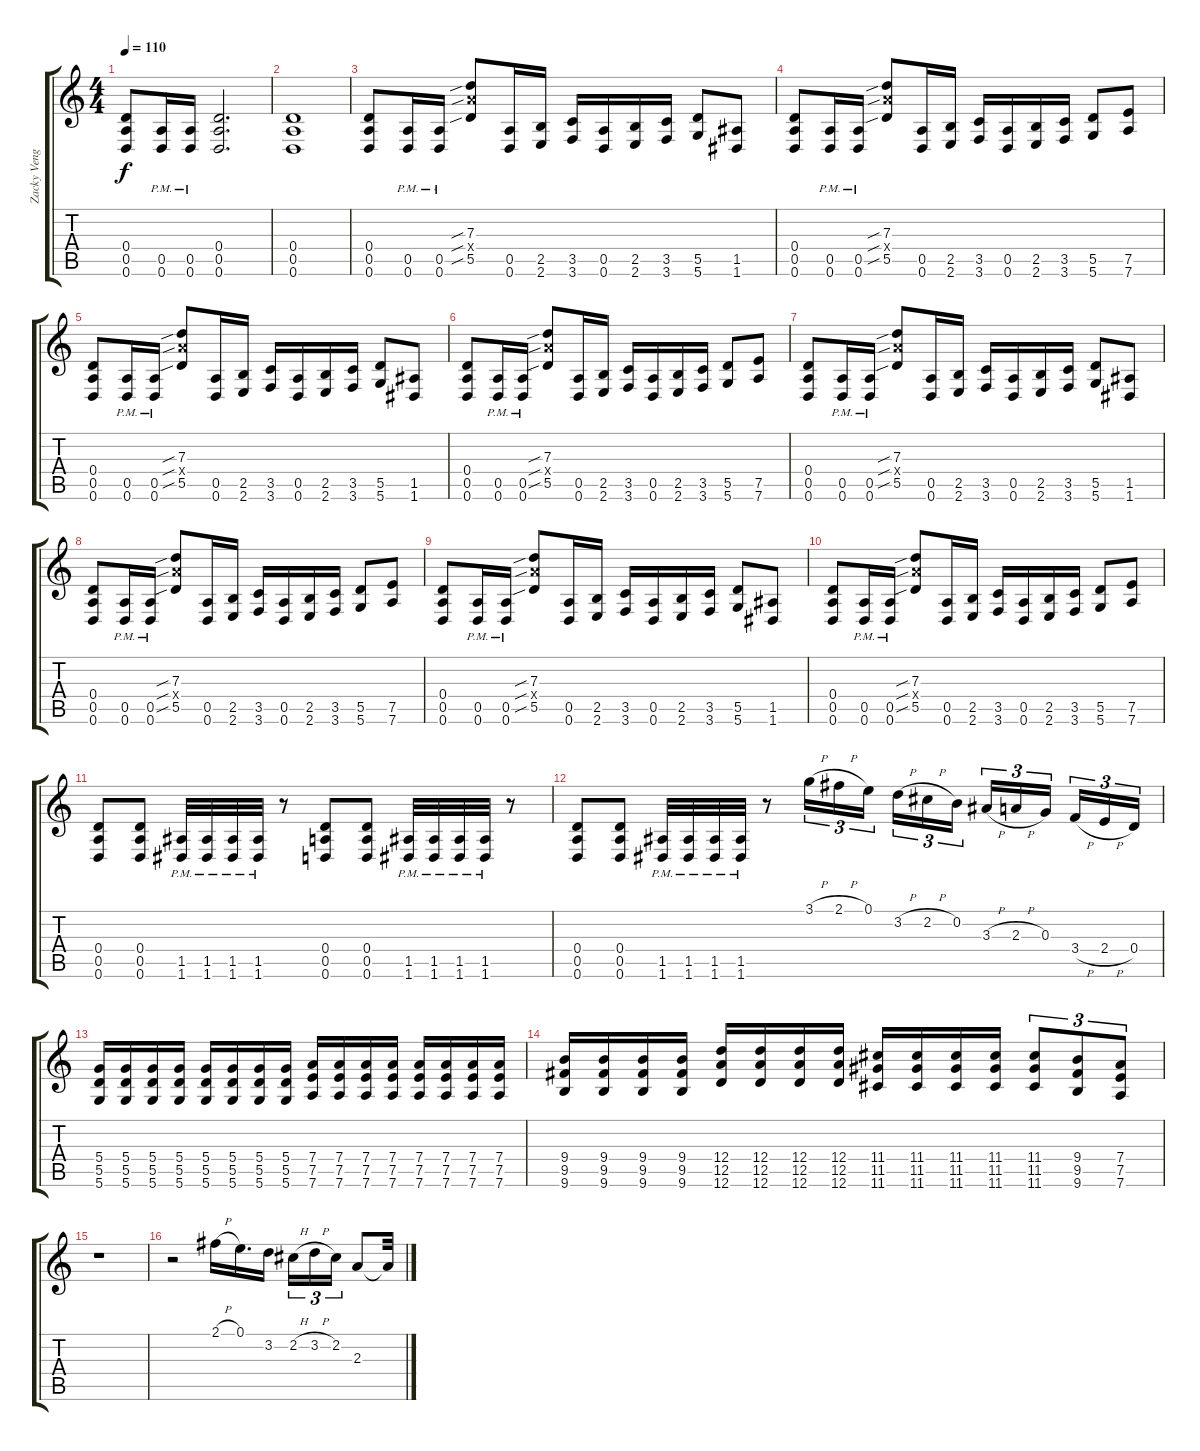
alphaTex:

\track ("Zacky Vengence" "Zacky Veng") {instrument distortionguitar}
\staff {score tabs}
\tuning (E4 B3 G3 D3 A2 D2) {hide}
\ts (4 4)
\tempo 110
\clef g2
\ks c
(0.4 0.5 0.6).8{dy f} (0.5{pm} 0.6).16 (0.5{pm} 0.6).16 (0.4 0.5 0.6).2{d} |
(0.4 0.5 0.6).1 |
(0.4 0.5 0.6).8 (0.5{pm} 0.6).16 (0.5{pm} 0.6).16 (7.3{sib} 7.4{sib x} 5.5{sib}).8 (0.5 0.6).16 (2.5 2.6).16 (3.5 3.6).16 (0.5 0.6).16 (2.5 2.6).16 (3.5 3.6).16 (5.5 5.6).8 (1.5 1.6).8 |
(0.4 0.5 0.6).8 (0.5{pm} 0.6).16 (0.5{pm} 0.6).16 (7.3{sib} 7.4{sib x} 5.5{sib}).8 (0.5 0.6).16 (2.5 2.6).16 (3.5 3.6).16 (0.5 0.6).16 (2.5 2.6).16 (3.5 3.6).16 (5.5 5.6).8 (7.5 7.6).8 |
(0.4 0.5 0.6).8 (0.5{pm} 0.6).16 (0.5{pm} 0.6).16 (7.3{sib} 7.4{sib x} 5.5{sib}).8 (0.5 0.6).16 (2.5 2.6).16 (3.5 3.6).16 (0.5 0.6).16 (2.5 2.6).16 (3.5 3.6).16 (5.5 5.6).8 (1.5 1.6).8 |
(0.4 0.5 0.6).8 (0.5{pm} 0.6).16 (0.5{pm} 0.6).16 (7.3{sib} 7.4{sib x} 5.5{sib}).8 (0.5 0.6).16 (2.5 2.6).16 (3.5 3.6).16 (0.5 0.6).16 (2.5 2.6).16 (3.5 3.6).16 (5.5 5.6).8 (7.5 7.6).8 |
(0.4 0.5 0.6).8 (0.5{pm} 0.6).16 (0.5{pm} 0.6).16 (7.3{sib} 7.4{sib x} 5.5{sib}).8 (0.5 0.6).16 (2.5 2.6).16 (3.5 3.6).16 (0.5 0.6).16 (2.5 2.6).16 (3.5 3.6).16 (5.5 5.6).8 (1.5 1.6).8 |
(0.4 0.5 0.6).8 (0.5{pm} 0.6).16 (0.5{pm} 0.6).16 (7.3{sib} 7.4{sib x} 5.5{sib}).8 (0.5 0.6).16 (2.5 2.6).16 (3.5 3.6).16 (0.5 0.6).16 (2.5 2.6).16 (3.5 3.6).16 (5.5 5.6).8 (7.5 7.6).8 |
(0.4 0.5 0.6).8 (0.5{pm} 0.6).16 (0.5{pm} 0.6).16 (7.3{sib} 7.4{sib x} 5.5{sib}).8 (0.5 0.6).16 (2.5 2.6).16 (3.5 3.6).16 (0.5 0.6).16 (2.5 2.6).16 (3.5 3.6).16 (5.5 5.6).8 (1.5 1.6).8 |
(0.4 0.5 0.6).8 (0.5{pm} 0.6).16 (0.5{pm} 0.6).16 (7.3{sib} 7.4{sib x} 5.5{sib}).8 (0.5 0.6).16 (2.5 2.6).16 (3.5 3.6).16 (0.5 0.6).16 (2.5 2.6).16 (3.5 3.6).16 (5.5 5.6).8 (7.5 7.6).8 |
(0.4 0.5 0.6).8 (0.4 0.5 0.6).8 (1.5{pm} 1.6{pm}).32 (1.5{pm} 1.6{pm}).32 (1.5{pm} 1.6{pm}).32 (1.5{pm} 1.6{pm}).32 r.8 (0.4 0.5 0.6).8 (0.4 0.5 0.6).8 (1.5{pm} 1.6{pm}).32 (1.5{pm} 1.6{pm}).32 (1.5{pm} 1.6{pm}).32 (1.5{pm} 1.6{pm}).32 r.8 |
(0.4 0.5 0.6).8 (0.4 0.5 0.6).8 (1.5{pm} 1.6{pm}).32 (1.5{pm} 1.6{pm}).32 (1.5{pm} 1.6{pm}).32 (1.5{pm} 1.6{pm}).32 r.8 3.1{h}.16{tu (3 2)} 2.1{h}.16{tu (3 2)} 0.1.16{tu (3 2) beam splitsecondary} 3.2{h}.16{tu (3 2)} 2.2{h}.16{tu (3 2)} 0.2.16{tu (3 2)} 3.3{h}.16{tu (3 2)} 2.3{h}.16{tu (3 2)} 0.3.16{tu (3 2) beam splitsecondary} 3.4{h}.16{tu (3 2)} 2.4{h}.16{tu (3 2)} 0.4.16{tu (3 2)} |
(5.4 5.5 5.6).16 (5.4 5.5 5.6).16 (5.4 5.5 5.6).16 (5.4 5.5 5.6).16 (5.4 5.5 5.6).16 (5.4 5.5 5.6).16 (5.4 5.5 5.6).16 (5.4 5.5 5.6).16 (7.4 7.5 7.6).16 (7.4 7.5 7.6).16 (7.4 7.5 7.6).16 (7.4 7.5 7.6).16 (7.4 7.5 7.6).16 (7.4 7.5 7.6).16 (7.4 7.5 7.6).16 (7.4 7.5 7.6).16 |
(9.4 9.5 9.6).16 (9.4 9.5 9.6).16 (9.4 9.5 9.6).16 (9.4 9.5 9.6).16 (12.4 12.5 12.6).16 (12.4 12.5 12.6).16 (12.4 12.5 12.6).16 (12.4 12.5 12.6).16 (11.4 11.5 11.6).16 (11.4 11.5 11.6).16 (11.4 11.5 11.6).16 (11.4 11.5 11.6).16 (11.4 11.5 11.6).8{tu (3 2)} (9.4 9.5 9.6).8{tu (3 2)} (7.4 7.5 7.6).8{tu (3 2)} |
r.1 |
r.2 2.1{h}.16 0.1.16{d} 3.2.16{beam splitsecondary} 2.2{h}.16{tu (3 2)} 3.2{h}.16{tu (3 2)} 2.2.16{tu (3 2)} 2.3.8 2.3{t}.32
